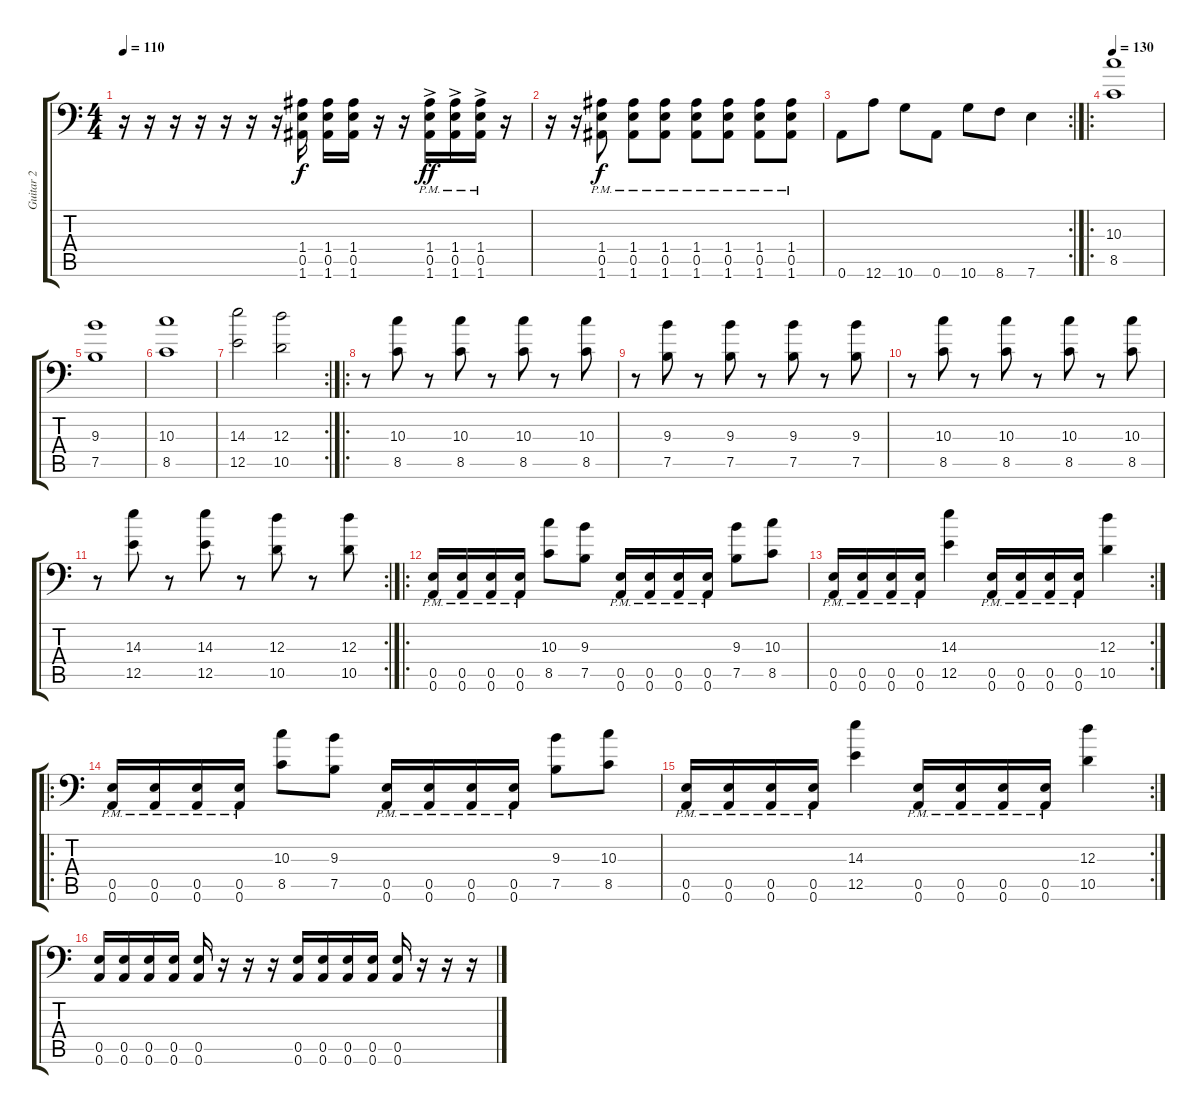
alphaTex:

\track ("Guitar 2" "Guitar 2") {instrument overdrivenguitar}
\staff {score tabs}
\tuning (B3 Gb3 D3 A2 E2 A1) {hide}
\ts (4 4)
\tempo 110
\clef f4
\ks c
r.16{dy f} r.16 r.16 r.16 r.16 r.16 r.16 (1.4 0.5 1.6).16 (1.4 0.5 1.6).16 (1.4 0.5 1.6).16 r.16 r.16 (1.4{ac pm} 0.5{ac pm} 1.6{ac pm}).16{dy ff} (1.4{ac pm} 0.5{ac pm} 1.6{ac pm}).16 (1.4{ac pm} 0.5{ac pm} 1.6{ac pm}).16 r.16 |
r.16 r.16 (1.4{pm} 0.5{pm} 1.6{pm}).8{dy f} (1.4{pm} 0.5{pm} 1.6{pm}).8 (1.4{pm} 0.5{pm} 1.6{pm}).8 (1.4{pm} 0.5{pm} 1.6{pm}).8 (1.4{pm} 0.5{pm} 1.6{pm}).8 (1.4{pm} 0.5{pm} 1.6{pm}).8 (1.4{pm} 0.5{pm} 1.6{pm}).8 |
\rc 2
0.6.8 12.6.8 10.6.8 0.6.8 10.6.8 8.6.8 7.6.4 |
\ro
\tempo 130
(10.3 8.5).1 |
(9.3 7.5).1 |
(10.3 8.5).1 |
\rc 2
(14.3 12.5).2 (12.3 10.5).2 |
\ro
r.8 (10.3 8.5).8 r.8 (10.3 8.5).8 r.8 (10.3 8.5).8 r.8 (10.3 8.5).8 |
r.8 (9.3 7.5).8 r.8 (9.3 7.5).8 r.8 (9.3 7.5).8 r.8 (9.3 7.5).8 |
r.8 (10.3 8.5).8 r.8 (10.3 8.5).8 r.8 (10.3 8.5).8 r.8 (10.3 8.5).8 |
\rc 2
r.8 (14.3 12.5).8 r.8 (14.3 12.5).8 r.8 (12.3 10.5).8 r.8 (12.3 10.5).8 |
\ro
(0.5{pm} 0.6{pm}).16 (0.5{pm} 0.6).16 (0.5{pm} 0.6{pm}).16 (0.5{pm} 0.6{pm}).16 (10.3 8.5).8 (9.3 7.5).8 (0.5{pm} 0.6{pm}).16 (0.5{pm} 0.6{pm}).16 (0.5{pm} 0.6{pm}).16 (0.5{pm} 0.6{pm}).16 (9.3 7.5).8 (10.3 8.5).8 |
\rc 2
(0.5{pm} 0.6{pm}).16 (0.5{pm} 0.6{pm}).16 (0.5{pm} 0.6{pm}).16 (0.5{pm} 0.6{pm}).16 (14.3 12.5).4 (0.5{pm} 0.6{pm}).16 (0.5{pm} 0.6{pm}).16 (0.5{pm} 0.6{pm}).16 (0.5{pm} 0.6{pm}).16 (12.3 10.5).4 |
\ro
(0.5{pm} 0.6{pm}).16 (0.5{pm} 0.6).16 (0.5{pm} 0.6{pm}).16 (0.5{pm} 0.6{pm}).16 (10.3 8.5).8 (9.3 7.5).8 (0.5{pm} 0.6{pm}).16 (0.5{pm} 0.6{pm}).16 (0.5{pm} 0.6{pm}).16 (0.5{pm} 0.6{pm}).16 (9.3 7.5).8 (10.3 8.5).8 |
\rc 2
(0.5{pm} 0.6{pm}).16 (0.5{pm} 0.6{pm}).16 (0.5{pm} 0.6{pm}).16 (0.5{pm} 0.6{pm}).16 (14.3 12.5).4 (0.5{pm} 0.6{pm}).16 (0.5{pm} 0.6{pm}).16 (0.5{pm} 0.6{pm}).16 (0.5{pm} 0.6{pm}).16 (12.3 10.5).4 |
(0.5 0.6).16 (0.5 0.6).16 (0.5 0.6).16 (0.5 0.6).16 (0.5 0.6).16 r.16 r.16 r.16 (0.5 0.6).16 (0.5 0.6).16 (0.5 0.6).16 (0.5 0.6).16 (0.5 0.6).16 r.16 r.16 r.16
